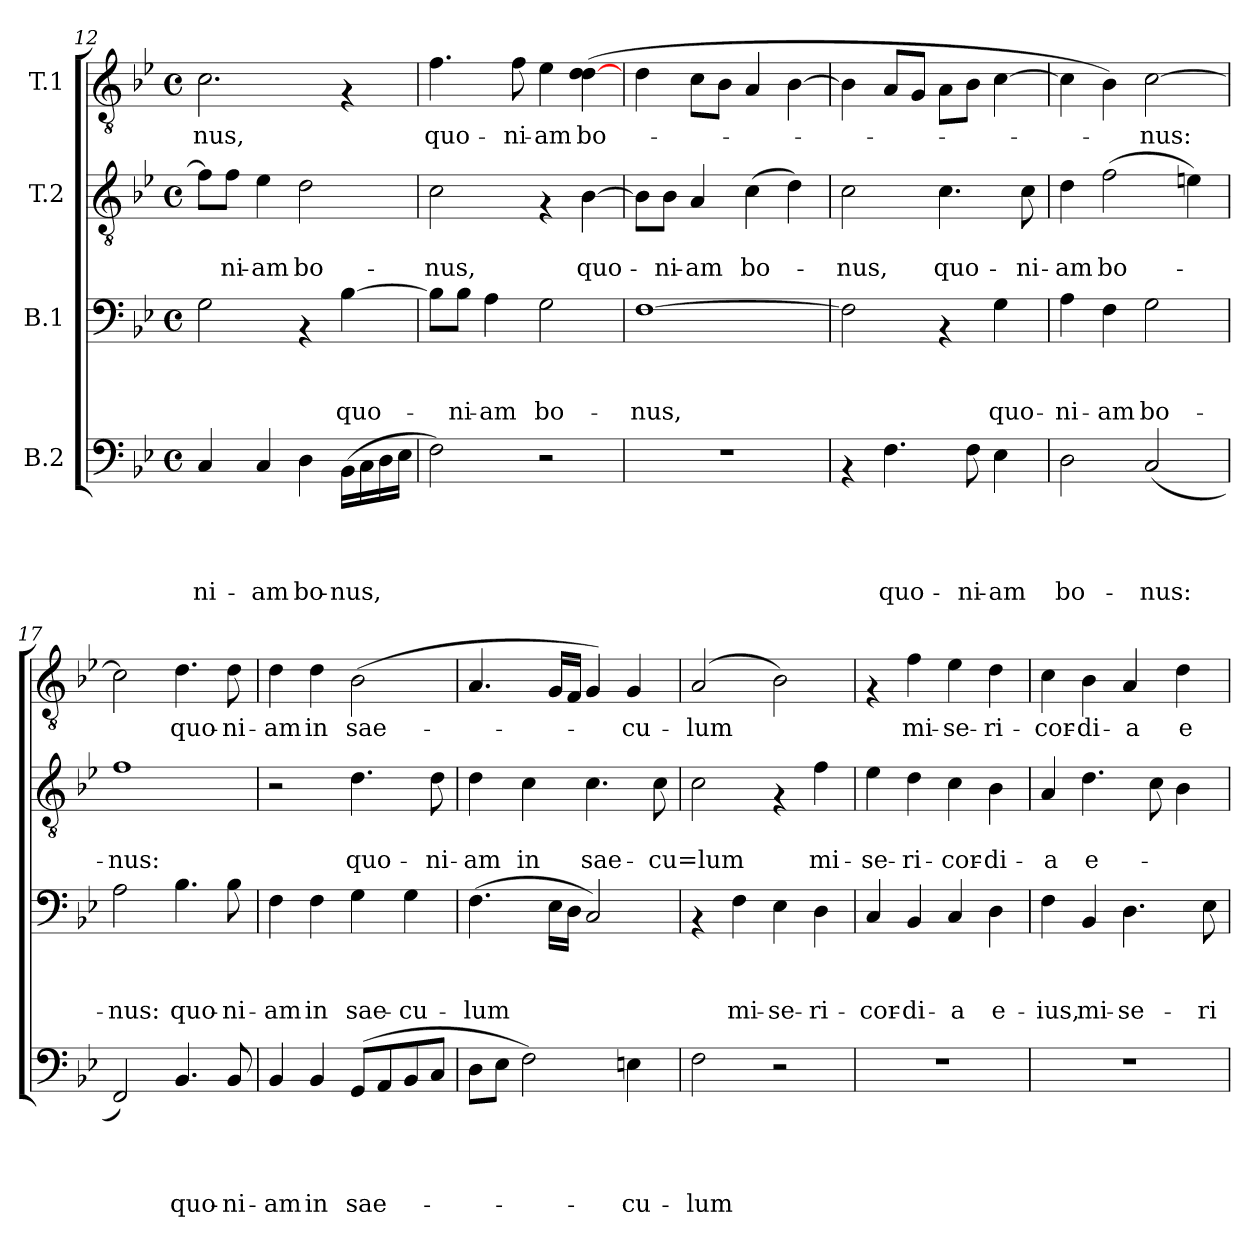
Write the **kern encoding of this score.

**kern	**text	**text	**text	**text	**kern	**text	**text	**text	**kern	**text	**text	**kern	**text
*part4	*part4	*part4	*part4	*part4	*part3	*part3	*part3	*part3	*part2	*part2	*part2	*part1	*part1
*staff4	*staff4	*staff4	*staff4	*staff4	*staff3	*staff3	*staff3	*staff3	*staff2	*staff2	*staff2	*staff1	*staff1
*I"B.2	*	*	*	*	*I"B.1	*	*	*	*I"T.2	*	*	*I"T.1	*
*clefF4	*	*	*	*	*clefF4	*	*	*	*clefGv2	*	*	*clefGv2	*
*k[b-e-]	*	*	*	*	*k[b-e-]	*	*	*	*k[b-e-]	*	*	*k[b-e-]	*
*B-:	*	*	*	*	*B-:	*	*	*	*B-:	*	*	*B-:	*
*M4/4	*	*	*	*	*M4/4	*	*	*	*M4/4	*	*	*M4/4	*
*met(c)	*	*	*	*	*met(c)	*	*	*	*met(c)	*	*	*met(c)	*
=12	=12	=12	=12	=12	=12	=12	=12	=12	=12	=12	=12	=12	=12
!	!	!	!	!LO:LY:b	!	!	!	!	!	!	!	!	!LO:LY:b
4C/	.	.	.	-ni-	2G\	.	.	.	8f\L]	.	.	2.c\	-nus,
!	!	!	!	!	!	!	!	!	!	!	!LO:LY:b	!	!
.	.	.	.	.	.	.	.	.	8f\J	.	-ni-	.	.
!	!	!	!	!LO:LY:b	!	!	!	!	!	!	!LO:LY:b	!	!
4C/	.	.	.	-am	.	.	.	.	4e-\	.	-am	.	.
!	!	!	!	!LO:LY:b	!	!	!	!	!	!	!LO:LY:b	!	!
4D\	.	.	.	bo-	4rAA	.	.	.	2d\	.	bo-	.	.
!	!	!	!	!LO:LY:b	!	!	!	!LO:LY:b	!	!	!	!	!
(>16BB-\LL	.	.	.	-nus,	[>4B-\	.	.	quo-	.	.	.	4rF	.
16C\	.	.	.	.	.	.	.	.	.	.	.	.	.
16D\	.	.	.	.	.	.	.	.	.	.	.	.	.
16E-\JJ	.	.	.	.	.	.	.	.	.	.	.	.	.
=13	=13	=13	=13	=13	=13	=13	=13	=13	=13	=13	=13	=13	=13
!	!	!	!	!	!	!	!	!	!	!	!LO:LY:b	!	!LO:LY:b
2F\)	.	.	.	.	8B-\L]	.	.	.	2c\	.	-nus,	4.f\	quo-
!	!	!	!	!	!	!	!	!LO:LY:b	!	!	!	!	!
.	.	.	.	.	8B-\J	.	.	-ni-	.	.	.	.	.
!	!	!	!	!	!	!	!	!LO:LY:b	!	!	!	!	!
.	.	.	.	.	4A\	.	.	-am	.	.	.	.	.
!	!	!	!	!	!	!	!	!	!	!	!	!	!LO:LY:b
.	.	.	.	.	.	.	.	.	.	.	.	8f\	-ni-
!	!	!	!	!	!	!	!	!LO:LY:b	!	!	!	!	!LO:LY:b
2r	.	.	.	.	2G\	.	.	bo-	4rF	.	.	4e-\	-am
!	!	!	!	!	!	!	!	!	!	!	!LO:LY:b	!	!LO:LY:b
.	.	.	.	.	.	.	.	.	[>4B-\	.	quo-	(>4d\ [>4d\	bo-
=14	=14	=14	=14	=14	=14	=14	=14	=14	=14	=14	=14	=14	=14
!	!	!	!	!	!	!	!	!LO:LY:b	!	!	!	!	!
1r	.	.	.	.	[>1F	.	.	-nus,	8B-\L]	.	.	4d\	.
!	!	!	!	!	!	!	!	!	!	!	!LO:LY:b	!	!
.	.	.	.	.	.	.	.	.	8B-\J	.	-ni-	.	.
!	!	!	!	!	!	!	!	!	!	!	!LO:LY:b	!	!
.	.	.	.	.	.	.	.	.	4A/	.	-am	8c\L	.
.	.	.	.	.	.	.	.	.	.	.	.	8B-\J	.
!	!	!	!	!	!	!	!	!	!	!	!LO:LY:b	!	!
.	.	.	.	.	.	.	.	.	(>4c\	.	bo-	4A/	.
.	.	.	.	.	.	.	.	.	4d\)	.	.	[>4B-\	.
=15	=15	=15	=15	=15	=15	=15	=15	=15	=15	=15	=15	=15	=15
!	!	!	!	!	!	!	!	!	!	!	!LO:LY:b	!	!
4rAA	.	.	.	.	2F\]	.	.	.	2c\	.	-nus,	4B-\]	.
!	!	!	!	!LO:LY:b	!	!	!	!	!	!	!	!	!
4.F\	.	.	.	quo-	.	.	.	.	.	.	.	8A/L	.
.	.	.	.	.	.	.	.	.	.	.	.	8G/J	.
!	!	!	!	!	!	!	!	!	!	!	!LO:LY:b	!	!
.	.	.	.	.	4rAA	.	.	.	4.c\	.	quo-	8A\L	.
!	!	!	!	!LO:LY:b	!	!	!	!	!	!	!	!	!
8F\	.	.	.	-ni-	.	.	.	.	.	.	.	8B-\J	.
!	!	!	!	!LO:LY:b	!	!	!	!LO:LY:b	!	!	!	!	!
4E-\	.	.	.	-am	4G\	.	.	quo-	.	.	.	[>4c\	.
!	!	!	!	!	!	!	!	!	!	!	!LO:LY:b	!	!
.	.	.	.	.	.	.	.	.	8c\	.	-ni-	.	.
!!LO:PB:g=z
=16	=16	=16	=16	=16	=16	=16	=16	=16	=16	=16	=16	=16	=16
!	!	!	!	!LO:LY:b	!	!	!	!LO:LY:b	!	!	!LO:LY:b	!	!
2D\	.	.	.	bo-	4A\	.	.	-ni-	4d\	.	-am	4c\]	.
!	!	!	!	!	!	!	!	!LO:LY:b	!	!	!LO:LY:b	!	!
.	.	.	.	.	4F\	.	.	-am	(>2f\	.	bo-	4B-\)	.
!	!	!	!	!LO:LY:b	!	!	!	!LO:LY:b	!	!	!	!	!LO:LY:b
(<2C/	.	.	.	-nus:	2G\	.	.	bo-	.	.	.	[>2c\	-nus:
.	.	.	.	.	.	.	.	.	4en\)	.	.	.	.
=17	=17	=17	=17	=17	=17	=17	=17	=17	=17	=17	=17	=17	=17
!	!	!	!	!	!	!	!	!LO:LY:b	!	!	!LO:LY:b	!	!
2FF/)	.	.	.	.	2A\	.	.	-nus:	1f	.	-nus:	2c\]	.
!	!	!	!	!LO:LY:b	!	!	!	!LO:LY:b	!	!	!	!	!LO:LY:b
4.BB-/	.	.	.	quo-	4.B-\	.	.	quo-	.	.	.	4.d\	quo-
!	!	!	!	!LO:LY:b	!	!	!	!LO:LY:b	!	!	!	!	!LO:LY:b
8BB-/	.	.	.	-ni-	8B-\	.	.	-ni-	.	.	.	8d\	-ni-
=18	=18	=18	=18	=18	=18	=18	=18	=18	=18	=18	=18	=18	=18
!	!	!	!	!LO:LY:b	!	!	!	!LO:LY:b	!	!	!	!	!LO:LY:b
4BB-/	.	.	.	-am	4F\	.	.	-am	2r	.	.	4d\	-am
!	!	!	!	!LO:LY:b	!	!	!	!LO:LY:b	!	!	!	!	!LO:LY:b
4BB-/	.	.	.	in	4F\	.	.	in	.	.	.	4d\	in
!	!	!	!	!LO:LY:b	!	!	!	!LO:LY:b	!	!	!LO:LY:b	!	!LO:LY:b
(<8GG/L	.	.	.	sae-	4G\	.	.	sae-	4.d\	.	quo-	(>2B-\	sae-
8AA/	.	.	.	.	.	.	.	.	.	.	.	.	.
!	!	!	!	!	!	!	!	!LO:LY:b	!	!	!	!	!
8BB-/	.	.	.	.	4G\	.	.	-cu-	.	.	.	.	.
!	!	!	!	!	!	!	!	!	!	!	!LO:LY:b	!	!
8C/J	.	.	.	.	.	.	.	.	8d\	.	-ni-	.	.
=19	=19	=19	=19	=19	=19	=19	=19	=19	=19	=19	=19	=19	=19
!	!	!	!	!	!	!	!	!LO:LY:b	!	!	!LO:LY:b	!	!
8D\L	.	.	.	.	(>4.F\	.	.	-lum	4d\	.	-am	4.A/	.
8E-\J	.	.	.	.	.	.	.	.	.	.	.	.	.
!	!	!	!	!	!	!	!	!	!	!	!LO:LY:b	!	!
2F\)	.	.	.	.	.	.	.	.	4c\	.	in	.	.
.	.	.	.	.	16E-\LL	.	.	.	.	.	.	16G/LL	.
.	.	.	.	.	16D\JJ	.	.	.	.	.	.	16F/JJ	.
!	!	!	!	!	!	!	!	!	!	!	!LO:LY:b	!	!
.	.	.	.	.	2C/)	.	.	.	4.c\	.	sae-	4G/)	.
!	!	!	!	!LO:LY:b	!	!	!	!	!	!	!	!	!LO:LY:b
4En\	.	.	.	-cu-	.	.	.	.	.	.	.	4G/	-cu-
!	!	!	!	!	!	!	!	!	!	!	!LO:LY:b	!	!
.	.	.	.	.	.	.	.	.	8c\	.	-cu=lum	.	.
=20	=20	=20	=20	=20	=20	=20	=20	=20	=20	=20	=20	=20	=20
!	!	!	!	!LO:LY:b	!	!	!	!	!	!	!	!	!LO:LY:b
2F\	.	.	.	-lum	4rAA	.	.	.	2c\	.	.	(<2A/	-lum
!	!	!	!	!	!	!	!	!LO:LY:b	!	!	!	!	!
.	.	.	.	.	4F\	.	.	mi-	.	.	.	.	.
!	!	!	!	!	!	!	!	!LO:LY:b	!	!	!	!	!
2r	.	.	.	.	4E-\	.	.	-se-	4rF	.	.	2B-\)	.
!	!	!	!	!	!	!	!	!LO:LY:b	!	!	!LO:LY:b	!	!
.	.	.	.	.	4D\	.	.	-ri-	4f\	.	mi-	.	.
=21	=21	=21	=21	=21	=21	=21	=21	=21	=21	=21	=21	=21	=21
!	!	!	!	!	!	!	!	!LO:LY:b	!	!	!LO:LY:b	!	!
1r	.	.	.	.	4C/	.	.	-cor-	4e-\	.	-se-	4rF	.
!	!	!	!	!	!	!	!	!LO:LY:b	!	!	!LO:LY:b	!	!LO:LY:b
.	.	.	.	.	4BB-/	.	.	-di-	4d\	.	-ri-	4f\	mi-
!	!	!	!	!	!	!	!	!LO:LY:b	!	!	!LO:LY:b	!	!LO:LY:b
.	.	.	.	.	4C/	.	.	-a	4c\	.	-cor-	4e-\	-se-
!	!	!	!	!	!	!	!	!LO:LY:b	!	!	!LO:LY:b	!	!LO:LY:b
.	.	.	.	.	4D\	.	.	e-	4B-\	.	-di-	4d\	-ri-
!!LO:LB:g=z
=22	=22	=22	=22	=22	=22	=22	=22	=22	=22	=22	=22	=22	=22
!	!	!	!	!	!	!	!	!LO:LY:b	!	!	!LO:LY:b	!	!LO:LY:b
1r	.	.	.	.	4F\	.	.	-ius,	4A/	.	-a	4c\	-cor-
!	!	!	!	!	!	!	!	!LO:LY:b	!	!	!LO:LY:b	!	!LO:LY:b
.	.	.	.	.	4BB-/	.	.	mi-	4.d\	.	e-	4B-\	-di-
!	!	!	!	!	!	!	!	!LO:LY:b	!	!	!	!	!LO:LY:b
.	.	.	.	.	4.D\	.	.	-se-	.	.	.	4A/	-a
.	.	.	.	.	.	.	.	.	8c\	.	.	.	.
!	!	!	!	!	!	!	!	!	!	!	!	!	!LO:LY:b
.	.	.	.	.	.	.	.	.	4B-\	.	.	4d\	e-
!	!	!	!	!	!	!	!	!LO:LY:b	!	!	!	!	!
.	.	.	.	.	8E-\	.	.	-ri-	.	.	.	.	.
=	=	=	=	=	=	=	=	=	=	=	=	=	=
*-	*-	*-	*-	*-	*-	*-	*-	*-	*-	*-	*-	*-	*-
